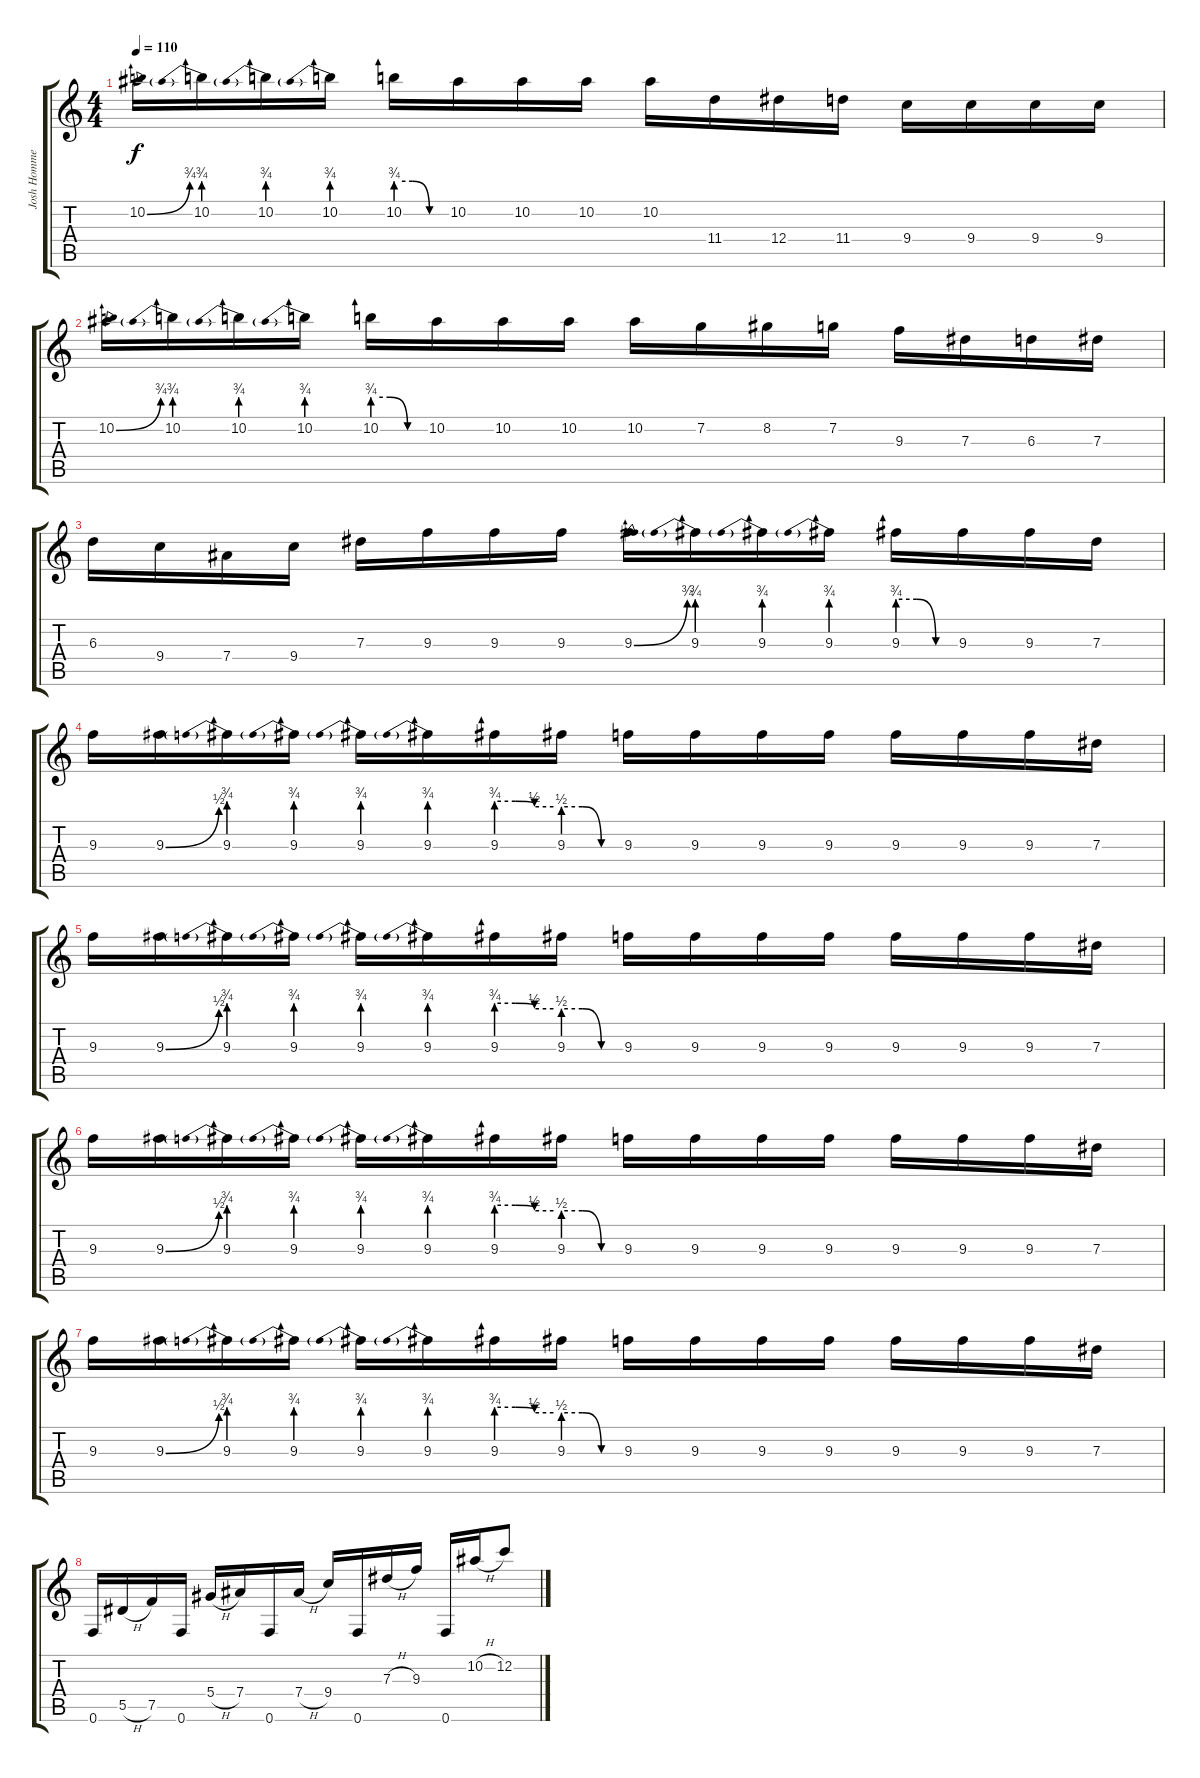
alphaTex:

\track ("Josh Homme (Guitar)" "Josh Homme") {instrument overdrivenguitar}
\staff {score tabs}
\tuning (F4 C4 Ab3 Eb3 Bb2 F2) {hide}
\ts (4 4)
\tempo 110
\clef g2
\ks c
10.2{be (bend 0 0 60 3)}.16{dy f} 10.2{be (prebend 0 3 60 3)}.16 10.2{be (prebend 0 3 60 3)}.16 10.2{be (prebend 0 3 60 3)}.16 10.2{be (custom 0 3 20 3 40 0 60 0)}.16 10.2.16 10.2.16 10.2.16 10.2.16 11.4.16 12.4.16 11.4.16 9.4.16 9.4.16 9.4.16 9.4.16 |
10.2{be (bend 0 0 60 3)}.16 10.2{be (prebend 0 3 60 3)}.16 10.2{be (prebend 0 3 60 3)}.16 10.2{be (prebend 0 3 60 3)}.16 10.2{be (custom 0 3 20 3 40 0 60 0)}.16 10.2.16 10.2.16 10.2.16 10.2.16 7.2.16 8.2.16 7.2.16 9.3.16 7.3.16 6.3.16 7.3.16 |
6.3.16 9.4.16 7.4.16 9.4.16 7.3.16 9.3.16 9.3.16 9.3.16 9.3{be (bend 0 0 60 3)}.16 9.3{be (prebend 0 3 60 3)}.16 9.3{be (prebend 0 3 60 3)}.16 9.3{be (prebend 0 3 60 3)}.16 9.3{be (custom 0 3 20 3 40 0 60 0)}.16 9.3.16 9.3.16 7.3.16 |
9.3.16 9.3{be (bend 0 0 60 2)}.16 9.3{be (prebend 0 3 60 3)}.16 9.3{be (prebend 0 3 60 3)}.16 9.3{be (prebend 0 3 60 3)}.16 9.3{be (prebend 0 3 60 3)}.16 9.3{be (custom 0 3 20 3 40 2 60 2)}.16 9.3{be (custom 0 2 20 2 40 0 60 0)}.16 9.3.16 9.3.16 9.3.16 9.3.16 9.3.16 9.3.16 9.3.16 7.3.16 |
9.3.16 9.3{be (bend 0 0 60 2)}.16 9.3{be (prebend 0 3 60 3)}.16 9.3{be (prebend 0 3 60 3)}.16 9.3{be (prebend 0 3 60 3)}.16 9.3{be (prebend 0 3 60 3)}.16 9.3{be (custom 0 3 20 3 40 2 60 2)}.16 9.3{be (custom 0 2 20 2 40 0 60 0)}.16 9.3.16 9.3.16 9.3.16 9.3.16 9.3.16 9.3.16 9.3.16 7.3.16 |
9.3.16 9.3{be (bend 0 0 60 2)}.16 9.3{be (prebend 0 3 60 3)}.16 9.3{be (prebend 0 3 60 3)}.16 9.3{be (prebend 0 3 60 3)}.16 9.3{be (prebend 0 3 60 3)}.16 9.3{be (custom 0 3 20 3 40 2 60 2)}.16 9.3{be (custom 0 2 20 2 40 0 60 0)}.16 9.3.16 9.3.16 9.3.16 9.3.16 9.3.16 9.3.16 9.3.16 7.3.16 |
9.3.16 9.3{be (bend 0 0 60 2)}.16 9.3{be (prebend 0 3 60 3)}.16 9.3{be (prebend 0 3 60 3)}.16 9.3{be (prebend 0 3 60 3)}.16 9.3{be (prebend 0 3 60 3)}.16 9.3{be (custom 0 3 20 3 40 2 60 2)}.16 9.3{be (custom 0 2 20 2 40 0 60 0)}.16 9.3.16 9.3.16 9.3.16 9.3.16 9.3.16 9.3.16 9.3.16 7.3.16 |
0.6.16 5.5{h}.16 7.5.16 0.6.16 5.4{h}.16 7.4.16 0.6.16 7.4{h}.16 9.4.16 0.6.16 7.3{h}.16 9.3.16 0.6.16 10.2{h}.16 12.2.8
